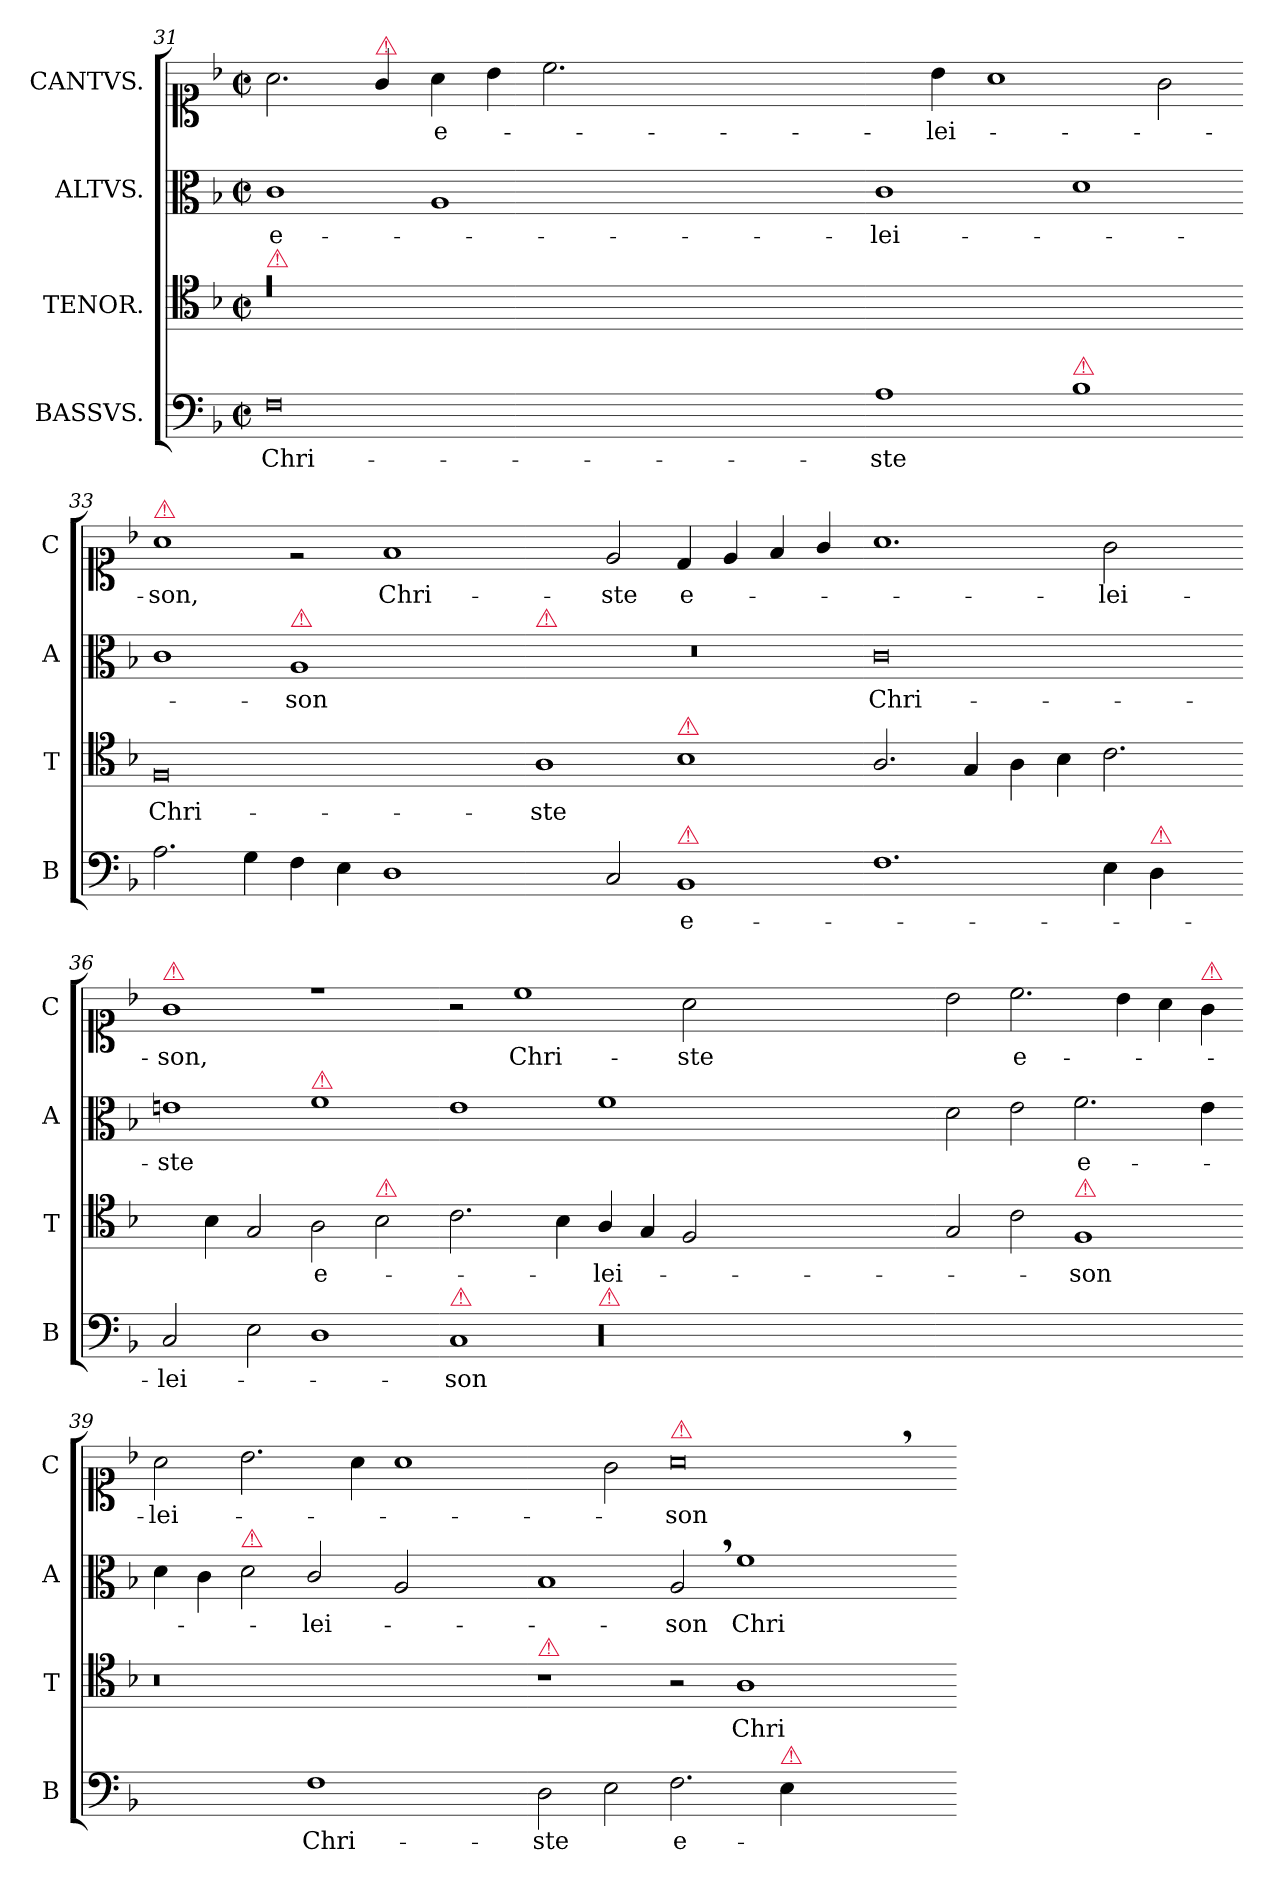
**kern	**text	**kern	**text	**kern	**text	**kern	**text
*part4	*part4	*part3	*part3	*part2	*part2	*part1	*part1
*staff4	*staff4	*staff3	*staff3	*staff2	*staff2	*staff1	*staff1
*I"BASSVS.	*	*I"TENOR.	*	*I"ALTVS.	*	*I"CANTVS.	*
*I'B	*	*I'T	*	*I'A	*	*I'C	*
*clefF4	*	*clefC4	*	*clefC3	*	*clefC1	*
*k[b-]	*	*k[b-]	*	*k[b-]	*	*k[b-]	*
*M2/1	*	*M2/1	*	*M2/1	*	*M2/1	*
*met(c|)	*	*met(c|)	*	*met(c|)	*	*met(c|)	*
=31	=31	=31	=31	=31	=31	=31	=31
!	!	!LO:TX:a:color=crimson:t=⚠	!	!	!	!	!
0F\	Chri-	00re	.	1c\	e-	2.a\	.
!	!	!	!	!	!	!LO:TX:a:color=crimson:t=⚠	!
.	.	.	.	.	.	4g/	.
.	.	.	.	1A/	.	4a\	e-
.	.	.	.	.	.	4b-\	.
.	.	.	.	.	.	2.cc\	.
0ryy	.	.	.	0ryy	.	.	.
.	.	.	.	.	.	1..ryy	.
=32-	=32-	=32-	=32-	=32-	=32-	=32-	=32-
1A\	-ste	0ryy	.	1c\	-lei-	4ryy	.
.	.	.	.	.	.	4b-\	-lei-
.	.	.	.	.	.	1a\	.
!LO:TX:a:color=crimson:t=⚠	!	!	!	!	!	!	!
1B-\	.	.	.	1d\	.	.	.
.	.	.	.	.	.	2g\	.
=33-	=33-	=33-	=33-	=33-	=33-	=33-	=33-
!	!	!	!	!	!	!LO:TX:a:color=crimson:t=⚠	!
2.A\	.	0F/	Chri-	1c\	.	1a\	-son,
4G\	.	.	.	.	.	.	.
!	!	!	!	!LO:TX:a:color=crimson:t=⚠	!	!	!
4F\	.	.	.	1A/	son	2re	.
4E\	.	.	.	.	.	.	.
!	!	!	!	!	!	!	!LO:LY:i
1D\	.	.	.	.	.	1f/	Chri-
.	.	2ryy	.	2ryy	.	.	.
=34-	=34-	=34-	=34-	=34-	=34-	=34-	=34-
!	!	!	!	!LO:TX:a:color=crimson:t=⚠	!	!	!
2ryy	.	1A\	-ste	0r	.	2ryy	.
!	!	!	!	!	!	!	!LO:LY:i
2C/	.	.	.	.	.	2e/	-ste
!	!	!LO:TX:a:color=crimson:t=⚠	!	!	!	!	!
!LO:TX:a:color=crimson:t=⚠	!	!	!	!	!	!	!
!	!	!	!	!	!	!	!LO:LY:i
1BB-/	e-	1B-\	.	.	.	4d/	e-
.	.	.	.	.	.	4e/	.
.	.	.	.	.	.	4f/	.
.	.	.	.	.	.	4g/	.
=35-	=35-	=35-	=35-	=35-	=35-	=35-	=35-
1.F\	.	2.A/	.	0c\	Chri-	1.a\	.
.	.	4G/	.	.	.	.	.
.	.	4A\	.	.	.	.	.
.	.	4B-\	.	.	.	.	.
!	!	!	!	!	!	!	!LO:LY:i
4E\	.	2.c\	.	.	.	2g\	-lei-
!LO:TX:a:color=crimson:t=⚠	!	!	!	!	!	!	!
4D\	.	.	.	.	.	.	.
4ryy	.	.	.	4ryy	.	4ryy	.
=36-	=36-	=36-	=36-	=36-	=36-	=36-	=36-
!	!	!	!	!	!	!LO:TX:a:color=crimson:t=⚠	!
!	!	!	!	!	!	!	!LO:LY:i
2C/	lei-	4ryy	.	1en\	-ste	1g\	-son,
.	.	4B-\	.	.	.	.	.
2E\	.	2G/	.	.	.	.	.
!	!	!	!	!LO:TX:a:color=crimson:t=⚠	!	!	!
1D\	.	2A\	e-	1f\	.	1rdd	.
!	!	!LO:TX:a:color=crimson:t=⚠	!	!	!	!	!
.	.	2B-\	.	.	.	.	.
=37-	=37-	=37-	=37-	=37-	=37-	=37-	=37-
!LO:TX:a:color=crimson:t=⚠	!	!	!	!	!	!	!
1C/	-son	2.c\	.	1e\	.	2r	.
.	.	.	.	.	.	1cc\	Chri-
.	.	4B-\	.	.	.	.	.
!LO:TX:a:color=crimson:t=⚠	!	!	!	!	!	!	!
00r	.	4A/	-lei-	1f\	.	.	.
.	.	4G/	.	.	.	.	.
.	.	2F/	.	.	.	2a\	-ste
.	.	0.ryy	.	0.ryy	.	0.ryy	.
=38-	=38-	=38-	=38-	=38-	=38-	=38-	=38-
0ryy	.	2G/	.	2d\	.	2b-\	.
.	.	2c\	.	2e\	.	2.cc\	e-
!	!	!LO:TX:a:color=crimson:t=⚠	!	!	!	!	!
.	.	1F/	-son	2.f\	e-	.	.
.	.	.	.	.	.	4b-\	.
.	.	.	.	.	.	4a\	.
!	!	!	!	!	!	!LO:TX:a:color=crimson:t=⚠	!
.	.	.	.	4e\	.	4g\	.
=39-	=39-	=39-	=39-	=39-	=39-	=39-	=39-
1ryy	.	0r	.	4d\	.	2a\	-lei-
.	.	.	.	4c\	.	.	.
!	!	!	!	!LO:TX:a:color=crimson:t=⚠	!	!	!
.	.	.	.	2d\	.	2.b-\	.
!	!LO:LY:i	!	!	!	!	!	!
1F\	Chri-	.	.	2c/	-lei-	.	.
.	.	.	.	.	.	4a\	.
.	.	.	.	2A/	.	1a\	.
2ryy	.	2ryy	.	2ryy	.	.	.
=40-	=40-	=40-	=40-	=40-	=40-	=40-	=40-
!	!	!LO:TX:a:color=crimson:t=⚠	!	!	!	!	!
!	!LO:LY:i	!	!	!	!	!	!
2D\	-ste	1r	.	1B-/	.	2ryy	.
2E\	.	.	.	.	.	2g\	.
!	!	!	!	!	!	!LO:TX:a:color=crimson:t=⚠	!
!	!LO:LY:i	!	!	!	!	!	!
2.F\	e-	2r	.	2A,</	-son	0a,<\	-son
!	!	!	!LO:LY:i	!	!LO:LY:i	!	!
.	.	1A\	Chri-	1f\	Chri-	.	.
!LO:TX:a:color=crimson:t=⚠	!	!	!	!	!	!	!
4E\	.	.	.	.	.	.	.
1ryy	.	.	.	.	.	.	.
.	.	2ryy	.	2ryy	.	.	.
=-	=-	=-	=-	=-	=-	=-	=-
*-	*-	*-	*-	*-	*-	*-	*-
